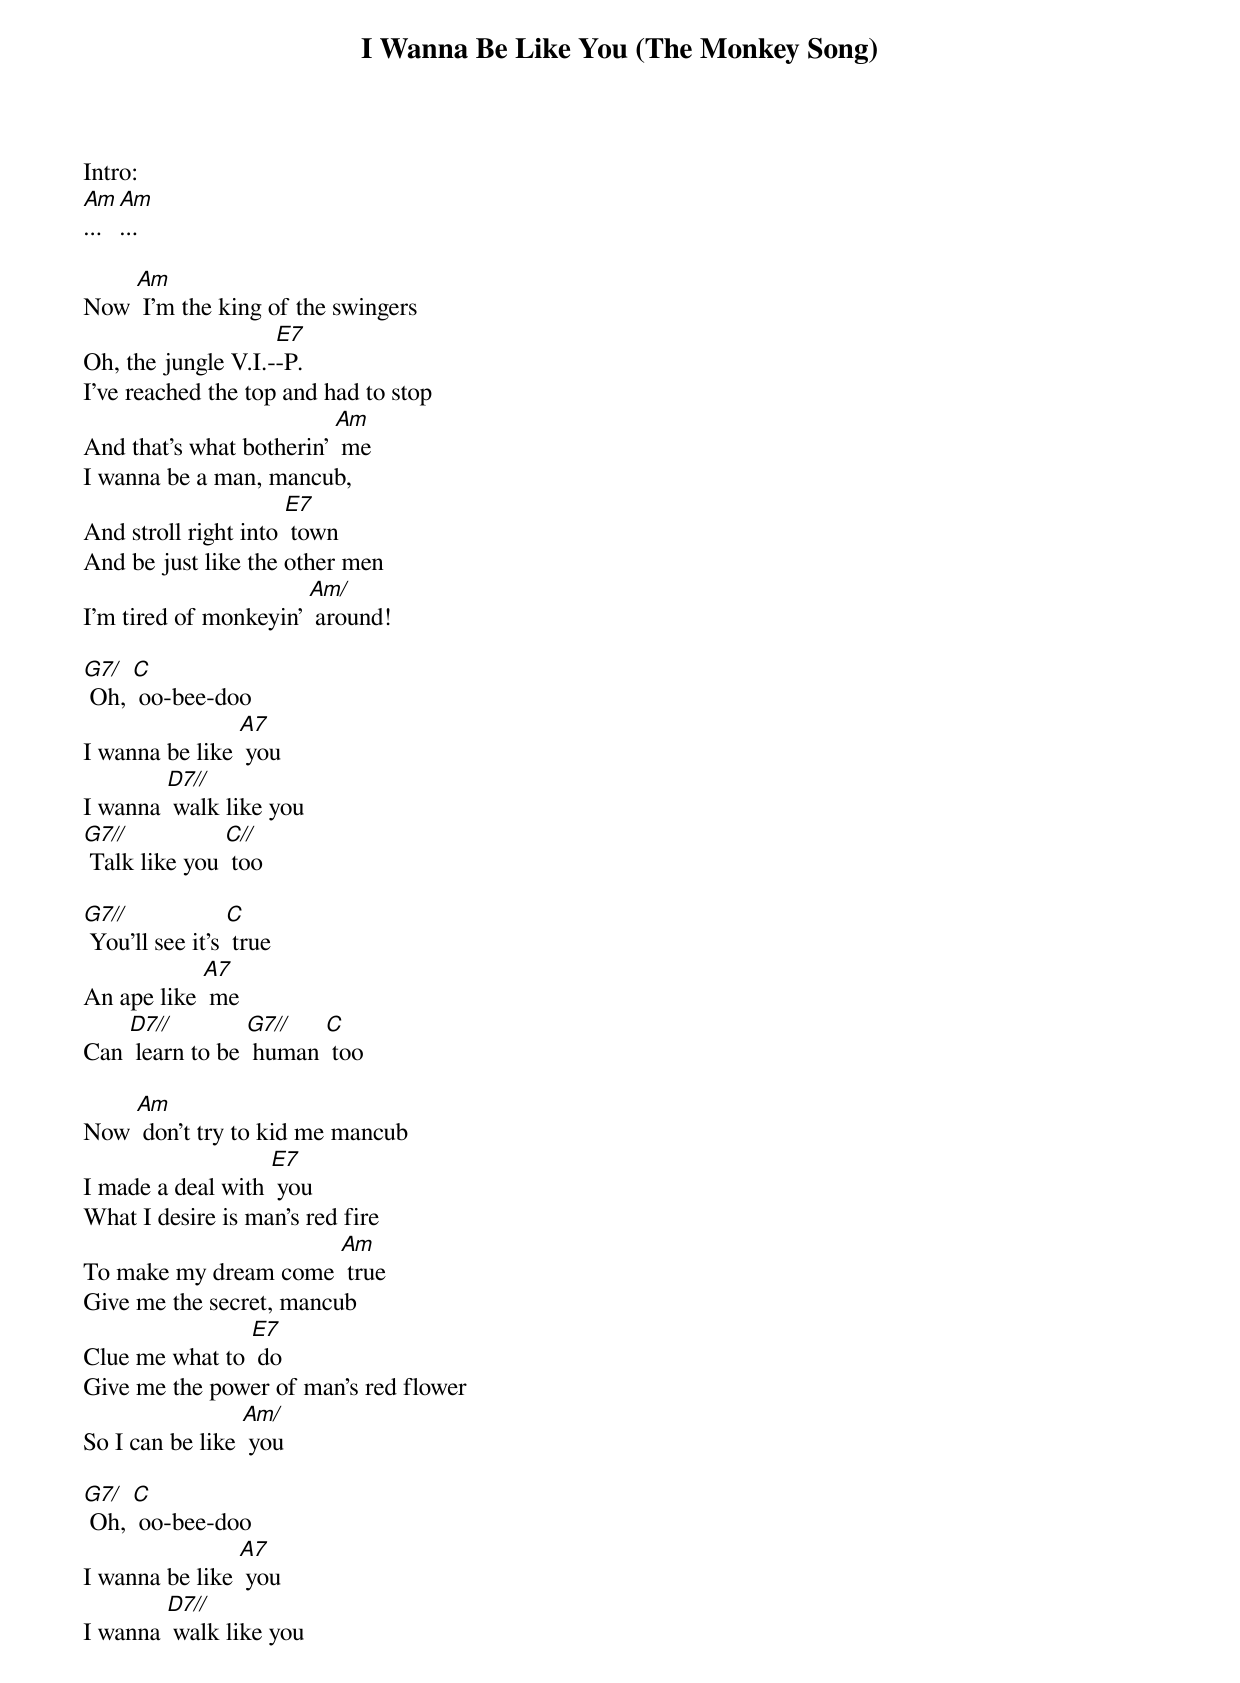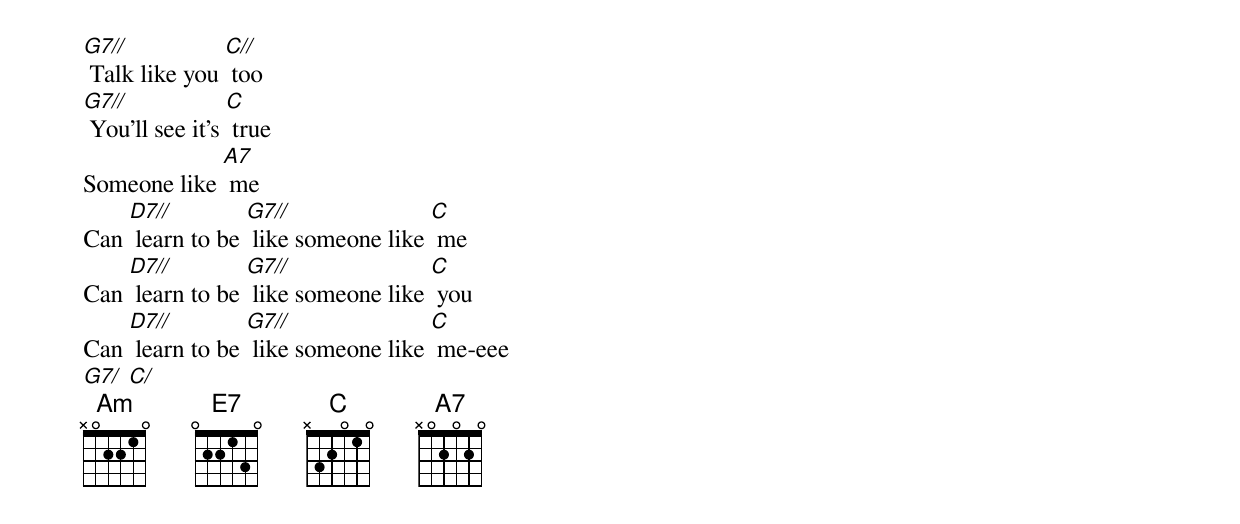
{t:I Wanna Be Like You (The Monkey Song)}
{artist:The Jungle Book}
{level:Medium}
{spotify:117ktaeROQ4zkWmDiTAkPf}
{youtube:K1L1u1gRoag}

Intro:
[Am]... [Am]...

Now [Am] I'm the king of the swingers
Oh, the jungle V.I.-[E7]-P.
I've reached the top and had to stop
And that's what botherin' [Am] me
I wanna be a man, mancub,
And stroll right into [E7] town
And be just like the other men
I'm tired of monkeyin’ [Am/] around!

[G7/] Oh, [C] oo-bee-doo
I wanna be like [A7] you
I wanna [D7//] walk like you
[G7//] Talk like you [C//] too

[G7//] You'll see it's [C] true
An ape like [A7] me
Can [D7//] learn to be [G7//] human [C] too

Now [Am] don't try to kid me mancub
I made a deal with [E7] you
What I desire is man's red fire
To make my dream come [Am] true
Give me the secret, mancub
Clue me what to [E7] do
Give me the power of man's red flower
So I can be like [Am/] you

[G7/] Oh, [C] oo-bee-doo
I wanna be like [A7] you
I wanna [D7//] walk like you
[G7//] Talk like you [C//] too
[G7//] You'll see it's [C] true
Someone like [A7] me
Can [D7//] learn to be [G7//] like someone like [C] me
Can [D7//] learn to be [G7//] like someone like [C] you
Can [D7//] learn to be [G7//] like someone like [C] me-eee
[G7/] [C/]
